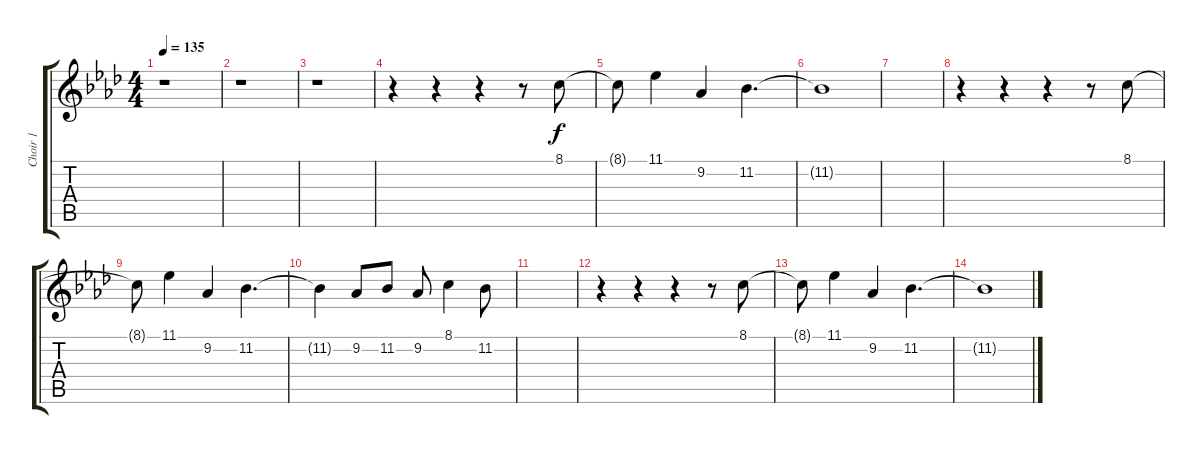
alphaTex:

\track ("Choir 1" "Choir 1") {instrument choiraahs}
\staff {score tabs}
\tuning (E4 B3 G3 D3 A2 E2) {hide}
\ts (4 4)
\tempo 135
\clef g2
\ks ab
r.1{dy f} |
r.1 |
r.1 |
r.4 r.4 r.4 r.8 8.1.8 |
8.1{t}.8 11.1.4 9.2.4 11.2.4{d} |
11.2{t}.1 |
|
r.4 r.4 r.4 r.8 8.1.8 |
8.1{t}.8 11.1.4 9.2.4 11.2.4{d} |
11.2{t}.4 9.2.8 11.2.8 9.2.8 8.1.4 11.2.8 |
|
r.4 r.4 r.4 r.8 8.1.8 |
8.1{t}.8 11.1.4 9.2.4 11.2.4{d} |
11.2{t}.1
